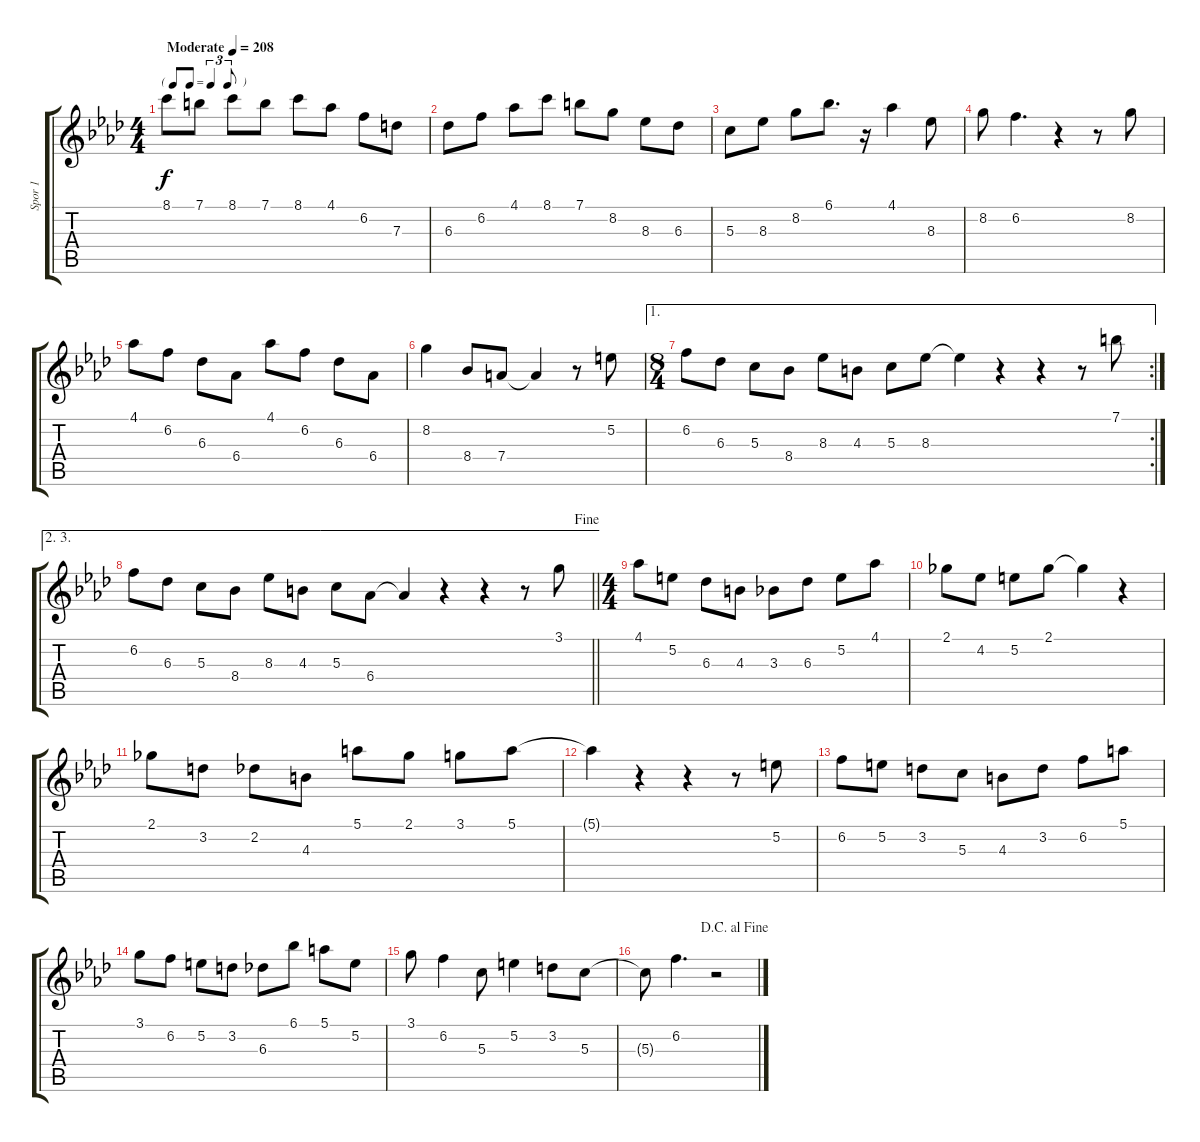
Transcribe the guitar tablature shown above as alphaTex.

\track ("Spor 1" "Spor 1") {instrument electricguitarjazz}
\staff {score tabs}
\tuning (E4 B3 G3 D3 A2 E2) {hide}
\ts (4 4)
\tf triplet8th
\tempo (208 "Moderate")
\clef g2
\ks ab
8.1.8{dy f instrument electricguitarjazz} 7.1.8 8.1.8 7.1.8 8.1.8 4.1.8 6.2.8 7.3.8 |
6.3.8 6.2.8 4.1.8 8.1.8 7.1.8 8.2.8 8.3.8 6.3.8 |
5.3.8 8.3.8 8.2.8 6.1.8{d} r.16 4.1.4 8.3.8 |
8.2.8 6.2.4{d} r.4 r.8 8.2.8 |
4.1.8 6.2.8 6.3.8 6.4.8 4.1.8 6.2.8 6.3.8 6.4.8 |
8.2.4 8.4.8 7.4.8 7.4{t}.4 r.8 5.2.8 |
\ae 1
\rc 2
\ts (8 4)
6.2.8 6.3.8 5.3.8 8.4.8 8.3.8 4.3.8 5.3.8 8.3.8 8.3{t}.4 r.4 r.4 r.8 7.1.8 |
\ae (2 3)
\jump fine
\barLineRight lightlight
6.2.8 6.3.8 5.3.8 8.4.8 8.3.8 4.3.8 5.3.8 6.4.8 6.4{t}.4 r.4 r.4 r.8 3.1.8 |
\ts (4 4)
4.1.8 5.2.8 6.3.8 4.3.8 3.3.8 6.3.8 5.2.8 4.1.8 |
2.1.8 4.2.8 5.2.8 2.1.8 2.1{t}.4 r.4 |
2.1.8 3.2.8 2.2.8 4.3.8 5.1.8 2.1.8 3.1.8 5.1.8 |
5.1{t}.4 r.4 r.4 r.8 5.2.8 |
6.2.8 5.2.8 3.2.8 5.3.8 4.3.8 3.2.8 6.2.8 5.1.8 |
3.1.8 6.2.8 5.2.8 3.2.8 6.3.8 6.1.8 5.1.8 5.2.8 |
3.1.8 6.2.4 5.3.8 5.2.4 3.2.8 5.3.8 |
\jump dacapoalfine
5.3{t}.8 6.2.4{d} r.2
